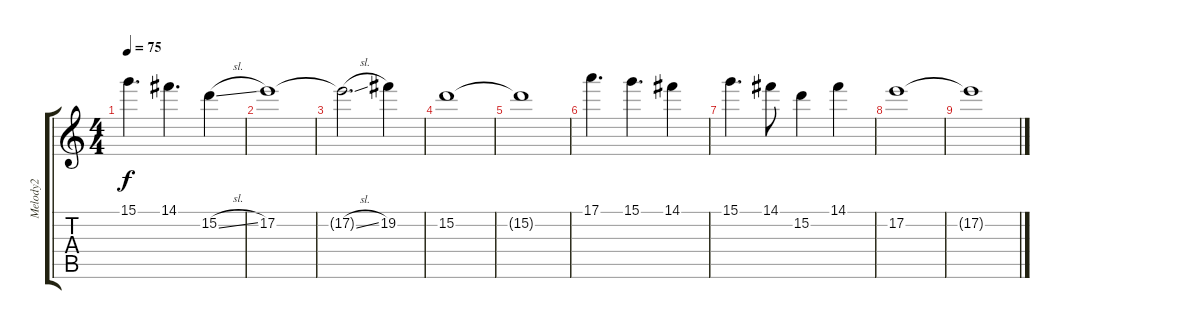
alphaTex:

\track ("Melody2" "Melody2") {instrument distortionguitar}
\staff {score tabs}
\tuning (E4 B3 G3 D3 A2 E2) {hide}
\ts (4 4)
\tempo 75
\clef g2
\ks c
15.1.4{d dy f} 14.1.4{d} 15.2{sl}.4 |
17.2.1 |
17.2{sl t}.2{d} 19.2.4 |
15.2.1 |
15.2{t}.1 |
17.1.4{d} 15.1.4{d} 14.1.4 |
15.1.4{d} 14.1.8 15.2.4 14.1.4 |
17.2.1 |
17.2{t}.1
